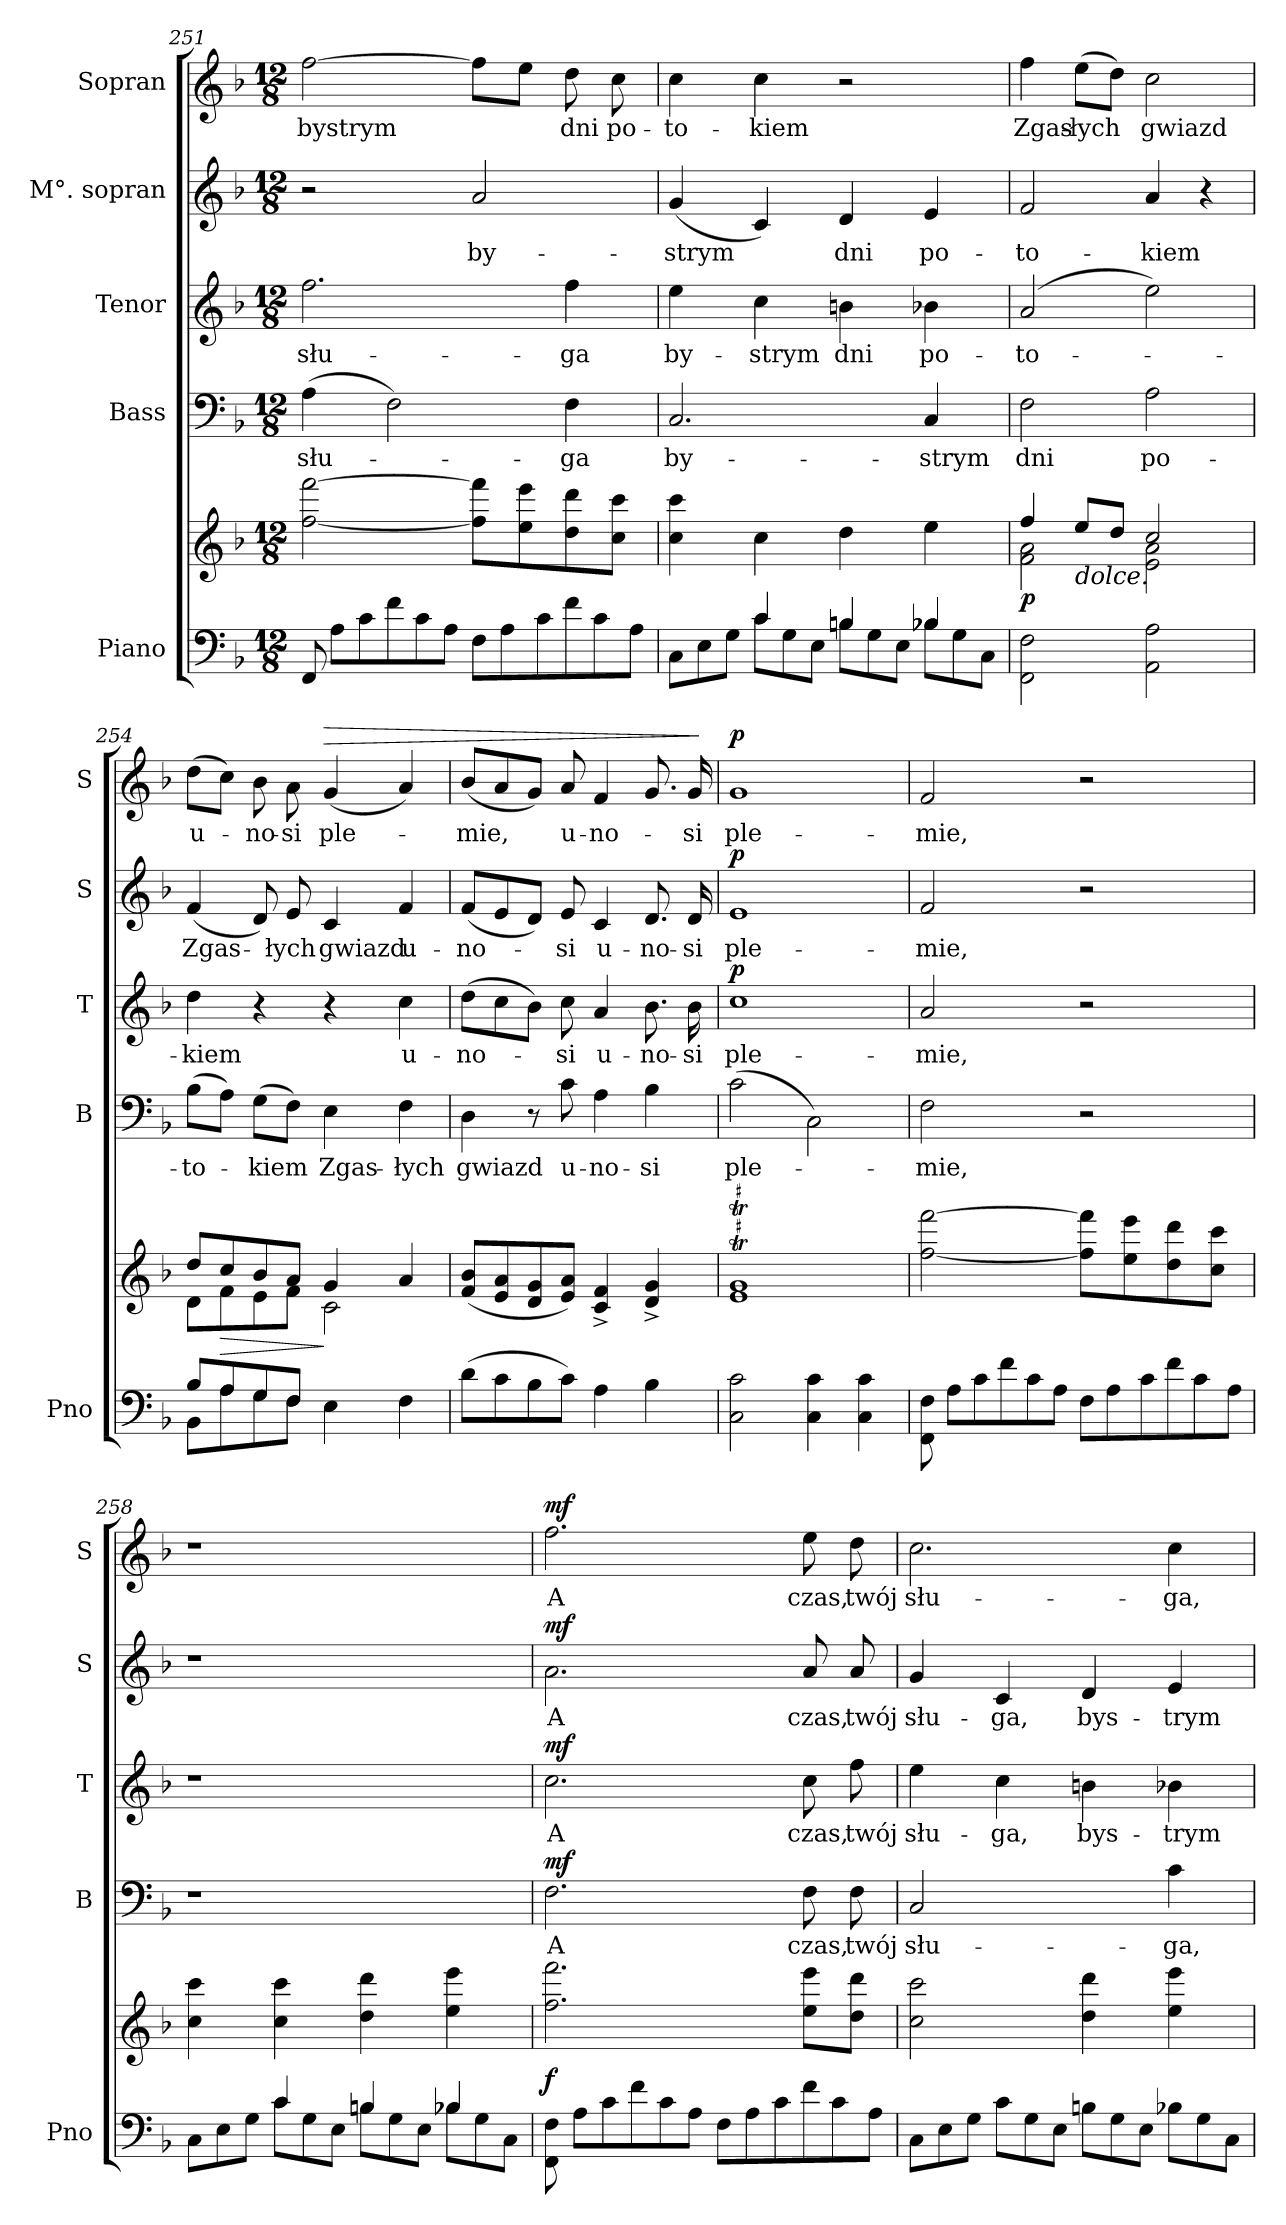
**kern	**kern	**dynam	**kern	**text	**dynam	**kern	**text	**dynam	**kern	**text	**dynam	**kern	**text	**dynam
*part5	*part5	*part5	*part4	*part4	*part4	*part3	*part3	*part3	*part2	*part2	*part2	*part1	*part1	*part1
*staff6	*staff5	*staff5/6	*staff4	*staff4	*staff4	*staff3	*staff3	*staff3	*staff2	*staff2	*staff2	*staff1	*staff1	*staff1
*I"Piano	*	*	*I"Bass	*	*	*I"Tenor	*	*	*I"M°. sopran	*	*	*I"Sopran	*	*
*I'Pno	*	*	*I'B	*	*	*I'T	*	*	*I'S	*	*	*I'S	*	*
*clefF4	*clefG2	*	*clefF4	*	*	*clefG2	*	*	*clefG2	*	*	*clefG2	*	*
*	*	*	*	*	*	*ITrd8c12	*	*	*	*	*	*	*	*
*k[b-]	*k[b-]	*	*k[b-]	*	*	*k[b-]	*	*	*k[b-]	*	*	*k[b-]	*	*
*d:	*d:	*	*d:	*	*	*d:	*	*	*d:	*	*	*d:	*	*
*M12/8	*M12/8	*	*M12/8	*	*	*M12/8	*	*	*M12/8	*	*	*M12/8	*	*
*Xtuplet	*	*	*	*	*	*	*	*	*	*	*	*	*	*
=251	=251	=251	=251	=251	=251	=251	=251	=251	=251	=251	=251	=251	=251	=251
12FF/	[2ff\ [2fff\	.	(4A\	słu-	.	2.f\	słu-	.	2r	.	.	[2ff\	bystrym	.
12A\L	.	.	.	.	.	.	.	.	.	.	.	.	.	.
12c\	.	.	.	.	.	.	.	.	.	.	.	.	.	.
12f\	.	.	2F\)	.	.	.	.	.	.	.	.	.	.	.
12c\	.	.	.	.	.	.	.	.	.	.	.	.	.	.
12A\J	.	.	.	.	.	.	.	.	.	.	.	.	.	.
12F\L	8ff]\ 8fff]\L	.	.	.	.	.	.	.	2a/	by-	.	8ff\L]	.	.
12A\	.	.	.	.	.	.	.	.	.	.	.	.	.	.
.	8ee\ 8eee\	.	.	.	.	.	.	.	.	.	.	8ee\J	.	.
12c\	.	.	.	.	.	.	.	.	.	.	.	.	.	.
12f\	8dd\ 8ddd\	.	4F\	-ga	.	4f\	-ga	.	.	.	.	8dd\	dni	.
12c\	.	.	.	.	.	.	.	.	.	.	.	.	.	.
.	8cc\ 8ccc\J	.	.	.	.	.	.	.	.	.	.	8cc\	po-	.
12A\J	.	.	.	.	.	.	.	.	.	.	.	.	.	.
=252	=252	=252	=252	=252	=252	=252	=252	=252	=252	=252	=252	=252	=252	=252
*^	*	*	*	*	*	*	*	*	*	*	*	*	*	*
12C\L	4ryy	4cc\ 4ccc\	.	2.C/	by-	.	4e\	by-	.	(4g/	-strym	.	4cc\	-to-	.
12E\	.	.	.	.	.	.	.	.	.	.	.	.	.	.	.
12G\J	.	.	.	.	.	.	.	.	.	.	.	.	.	.	.
4c/	12c\L	4cc\	.	.	.	.	4c\	-strym	.	4c/)	.	.	4cc\	-kiem	.
.	12G\	.	.	.	.	.	.	.	.	.	.	.	.	.	.
.	12E\J	.	.	.	.	.	.	.	.	.	.	.	.	.	.
4Bn/	12Bn\L	4dd\	.	.	.	.	4Bn\	dni	.	4d/	dni	.	2r	.	.
.	12G\	.	.	.	.	.	.	.	.	.	.	.	.	.	.
.	12E\J	.	.	.	.	.	.	.	.	.	.	.	.	.	.
4B-X/	12B-X\L	4ee\	.	4C/	-strym	.	4B-X\	po-	.	4e/	po-	.	.	.	.
.	12G\	.	.	.	.	.	.	.	.	.	.	.	.	.	.
.	12C\J	.	.	.	.	.	.	.	.	.	.	.	.	.	.
*v	*v	*	*	*	*	*	*	*	*	*	*	*	*	*	*
=253	=253	=253	=253	=253	=253	=253	=253	=253	=253	=253	=253	=253	=253	=253
*	*^	*	*	*	*	*	*	*	*	*	*	*	*	*
2FF\ 2F\	4ff/	2f\ 2a\	p	2F\	dni	.	(2A/	-to-	.	2f/	-to-	.	4ff\	Zgas-	.
!	!LO:TX:b:i:t=dolce.	!	!	!	!	!	!	!	!	!	!	!	!	!	!
.	8ee/L	.	.	.	.	.	.	.	.	.	.	.	(8ee\L	-łych	.
.	8dd/J	.	.	.	.	.	.	.	.	.	.	.	8dd\J)	.	.
2AA\ 2A\	2cc/	2e\ 2a\	.	2A\	po-	.	2e\)	.	.	4a/	-kiem	.	2cc\	gwiazd	.
.	.	.	.	.	.	.	.	.	.	4r	.	.	.	.	.
=254	=254	=254	=254	=254	=254	=254	=254	=254	=254	=254	=254	=254	=254	=254	=254
*^	*	*	*	*	*	*	*	*	*	*	*	*	*	*	*
8B-/L	8BB-\L	8dd/L	8d\L	.	(8B-\L	-to-	.	4d\	-kiem	.	(4f/	Zgas-	.	(8dd\L	u-	.
!	!	!	!	!LO:HP:b	!	!	!	!	!	!	!	!	!	!	!	!
8A/	8A\	8cc/	8f\	>	8A\J)	.	.	.	.	.	.	.	.	8cc\J)	.	.
8G/	8G\	8b-/	8e\	.	(8G\L	-kiem	.	4r	.	.	8d/)	.	.	8b-\	-no-	.
8F/J	8F\J	8a/J	8f\J	.	8F\J)	.	.	.	.	.	8e/	-łych	.	8a\	-si	.
!	!	!	!	!	!	!	!	!	!	!	!	!	!	!	!	!LO:HP:a
4E\	2ryy	4g/	2c\	]	4E\	Zgas-	.	4r	.	.	4c/	gwiazd	.	(4g/	ple-	>
4F\	.	4a/	.	.	4F\	-łych	.	4c\	u-	.	4f/	u-	.	4a/)	.	.
*v	*v	*	*	*	*	*	*	*	*	*	*	*	*	*	*	*
*	*v	*v	*	*	*	*	*	*	*	*	*	*	*	*	*
=255	=255	=255	=255	=255	=255	=255	=255	=255	=255	=255	=255	=255	=255	=255
(8d\L	(8f/ 8b-/L	.	4D\	gwiazd	.	(8d\L	-no-	.	(8f/L	-no-	.	(8b-/L	-mie,	.
8c\	8e/ 8a/	.	.	.	.	8c\	.	.	8e/	.	.	8a/	.	.
8B-\	8d/ 8g/	.	8r	.	.	8B-\J)	.	.	8d/J)	.	.	8g/J)	.	.
8c\J)	8e/ 8a/J)	.	8c\	u-	.	8c\	-si	.	8e/	-si	.	8a/	u-	.
4A\	4c^/ 4f^/	.	4A\	-no-	.	4A/	u-	.	4c/	u-	.	4f/	-no-	.
4B-\	4d^/ 4g^/	.	4B-\	-si	.	8.B-\	-no-	.	8.d/	-no-	.	8.g/	.	.
.	.	.	.	.	.	16B-\	-si	.	16d/	-si	.	16g/	-si	.
.	.	.	.	.	.	.	.	.	.	.	.	.	.	]
=256	=256	=256	=256	=256	=256	=256	=256	=256	=256	=256	=256	=256	=256	=256
!	!	!	!	!	!	!	!	!LO:DY:a	!	!	!LO:DY:a	!	!	!LO:DY:a
2C\ 2c\	1eT 1gT	.	(2c\	ple-	.	1c	ple-	p	1e	ple-	p	1g	ple-	p
4C\ 4c\	.	.	2C\)	.	.	.	.	.	.	.	.	.	.	.
4C\ 4c\	.	.	.	.	.	.	.	.	.	.	.	.	.	.
=257	=257	=257	=257	=257	=257	=257	=257	=257	=257	=257	=257	=257	=257	=257
12FF\ 12F\	[2ff\ [2fff\	.	2F\	-mie,	.	2A/	-mie,	.	2f/	-mie,	.	2f/	-mie,	.
12A\L	.	.	.	.	.	.	.	.	.	.	.	.	.	.
12c\	.	.	.	.	.	.	.	.	.	.	.	.	.	.
12f\	.	.	.	.	.	.	.	.	.	.	.	.	.	.
12c\	.	.	.	.	.	.	.	.	.	.	.	.	.	.
12A\J	.	.	.	.	.	.	.	.	.	.	.	.	.	.
12F\L	8ff]\ 8fff]\L	.	2r	.	.	2r	.	.	2r	.	.	2r	.	.
12A\	.	.	.	.	.	.	.	.	.	.	.	.	.	.
.	8ee\ 8eee\	.	.	.	.	.	.	.	.	.	.	.	.	.
12c\	.	.	.	.	.	.	.	.	.	.	.	.	.	.
12f\	8dd\ 8ddd\	.	.	.	.	.	.	.	.	.	.	.	.	.
12c\	.	.	.	.	.	.	.	.	.	.	.	.	.	.
.	8cc\ 8ccc\J	.	.	.	.	.	.	.	.	.	.	.	.	.
12A\J	.	.	.	.	.	.	.	.	.	.	.	.	.	.
=258	=258	=258	=258	=258	=258	=258	=258	=258	=258	=258	=258	=258	=258	=258
*^	*	*	*	*	*	*	*	*	*	*	*	*	*	*
12C\L	4ryy	4cc\ 4ccc\	.	1r	.	.	1r	.	.	1r	.	.	1r	.	.
12E\	.	.	.	.	.	.	.	.	.	.	.	.	.	.	.
12G\J	.	.	.	.	.	.	.	.	.	.	.	.	.	.	.
4c/	12c\L	4cc\ 4ccc\	.	.	.	.	.	.	.	.	.	.	.	.	.
.	12G\	.	.	.	.	.	.	.	.	.	.	.	.	.	.
.	12E\J	.	.	.	.	.	.	.	.	.	.	.	.	.	.
4Bn/	12Bn\L	4dd\ 4ddd\	.	.	.	.	.	.	.	.	.	.	.	.	.
.	12G\	.	.	.	.	.	.	.	.	.	.	.	.	.	.
.	12E\J	.	.	.	.	.	.	.	.	.	.	.	.	.	.
4B-X/	12B-X\L	4ee\ 4eee\	.	.	.	.	.	.	.	.	.	.	.	.	.
.	12G\	.	.	.	.	.	.	.	.	.	.	.	.	.	.
.	12C\J	.	.	.	.	.	.	.	.	.	.	.	.	.	.
=259	=259	=259	=259	=259	=259	=259	=259	=259	=259	=259	=259	=259	=259	=259	=259
!	!	!	!	!	!	!LO:DY:a	!	!	!LO:DY:a	!	!	!LO:DY:a	!	!	!LO:DY:a
*v	*v	*	*	*	*	*	*	*	*	*	*	*	*	*	*
12FF\ 12F\	2.ff\ 2.fff\	f	2.F\	A	mf	2.c\	A	mf	2.a\	A	mf	2.ff\	A	mf
12A\L	.	.	.	.	.	.	.	.	.	.	.	.	.	.
12c\	.	.	.	.	.	.	.	.	.	.	.	.	.	.
12f\	.	.	.	.	.	.	.	.	.	.	.	.	.	.
12c\	.	.	.	.	.	.	.	.	.	.	.	.	.	.
12A\J	.	.	.	.	.	.	.	.	.	.	.	.	.	.
12F\L	.	.	.	.	.	.	.	.	.	.	.	.	.	.
12A\	.	.	.	.	.	.	.	.	.	.	.	.	.	.
12c\	.	.	.	.	.	.	.	.	.	.	.	.	.	.
12f\	8ee\ 8eee\L	.	8F\	czas,	.	8c\	czas,	.	8a/	czas,	.	8ee\	czas,	.
12c\	.	.	.	.	.	.	.	.	.	.	.	.	.	.
.	8dd\ 8ddd\J	.	8F\	twój	.	8f\	twój	.	8a/	twój	.	8dd\	twój	.
12A\J	.	.	.	.	.	.	.	.	.	.	.	.	.	.
=260	=260	=260	=260	=260	=260	=260	=260	=260	=260	=260	=260	=260	=260	=260
*^	*	*	*	*	*	*	*	*	*	*	*	*	*	*
!	!	!	!	!LO:N:vis=2	!	!	!	!	!	!	!	!	!	!	!
12C\L	4ryy	2cc\ 2ccc\	.	2.C/	słu-	.	4e\	słu-	.	4g/	słu-	.	2.cc\	słu-	.
12E\	.	.	.	.	.	.	.	.	.	.	.	.	.	.	.
12G\J	.	.	.	.	.	.	.	.	.	.	.	.	.	.	.
2.ryy	12c\L	.	.	.	.	.	4c\	-ga,	.	4c/	-ga,	.	.	.	.
.	12G\	.	.	.	.	.	.	.	.	.	.	.	.	.	.
.	12E\J	.	.	.	.	.	.	.	.	.	.	.	.	.	.
.	12Bn\L	4dd\ 4ddd\	.	.	.	.	4Bn\	bys-	.	4d/	bys-	.	.	.	.
.	12G\	.	.	.	.	.	.	.	.	.	.	.	.	.	.
.	12E\J	.	.	.	.	.	.	.	.	.	.	.	.	.	.
.	12B-X\L	4ee\ 4eee\	.	4c\	-ga,	.	4B-X\	-trym	.	4e/	-trym	.	4cc\	-ga,	.
.	12G\	.	.	.	.	.	.	.	.	.	.	.	.	.	.
.	12C\J	.	.	.	.	.	.	.	.	.	.	.	.	.	.
*v	*v	*	*	*	*	*	*	*	*	*	*	*	*	*	*
=	=	=	=	=	=	=	=	=	=	=	=	=	=	=
*-	*-	*-	*-	*-	*-	*-	*-	*-	*-	*-	*-	*-	*-	*-
